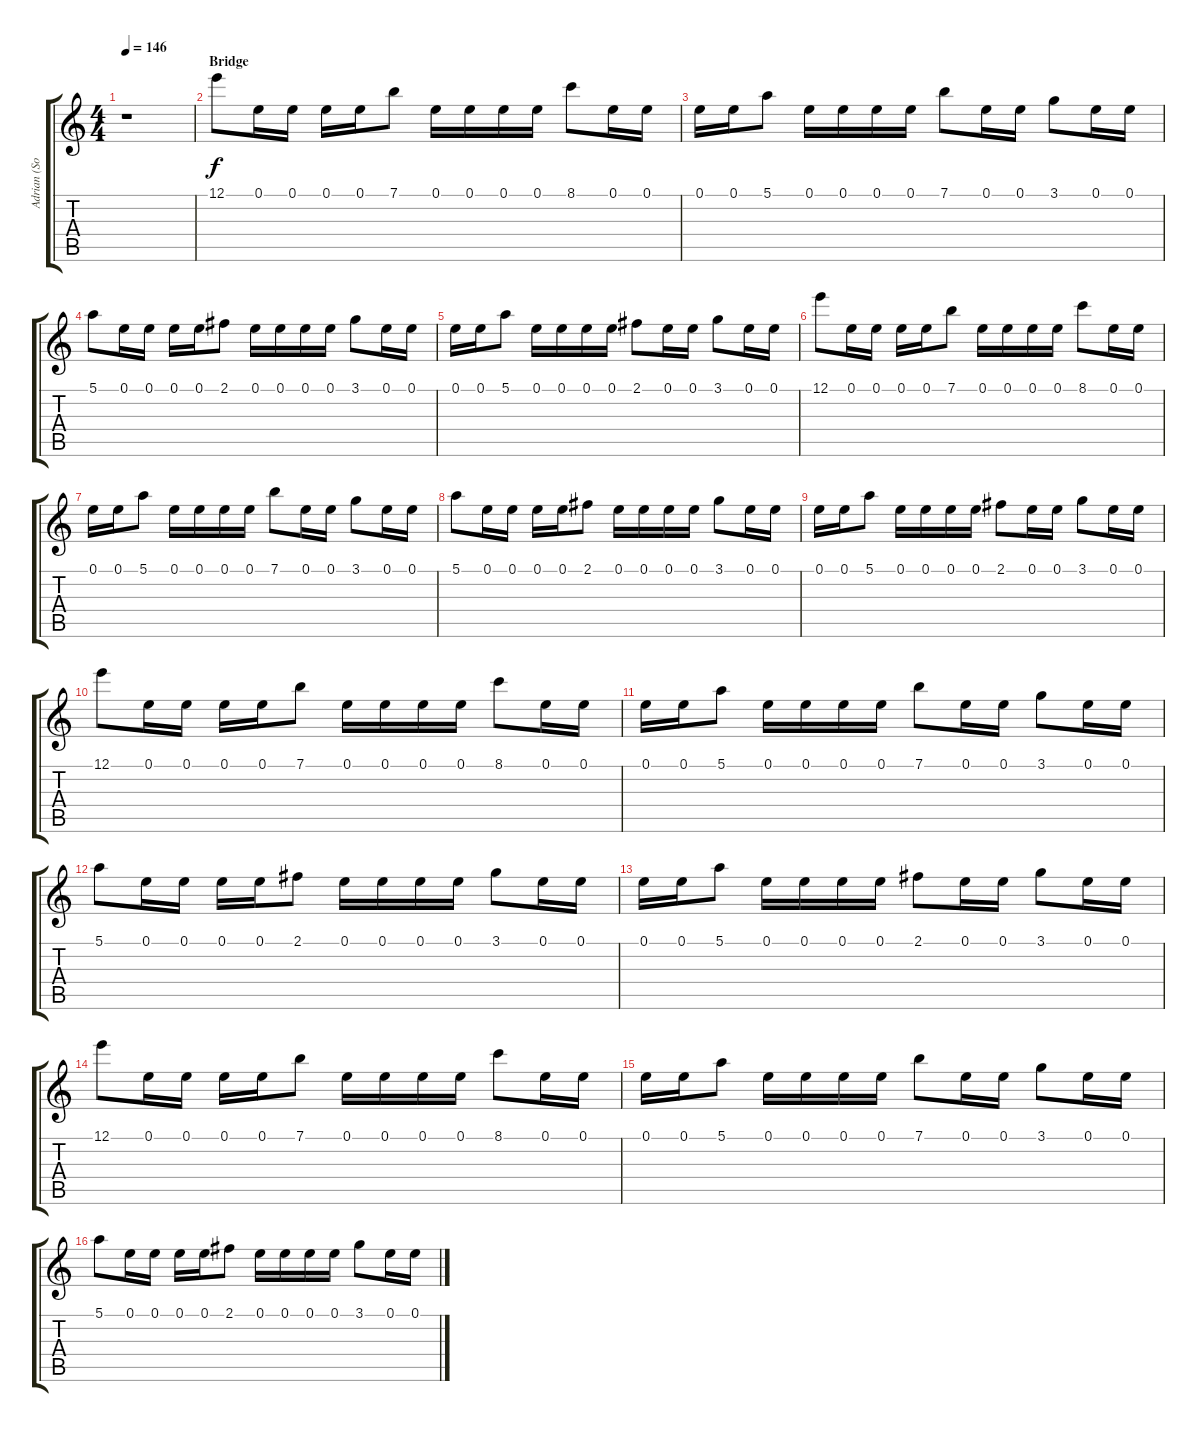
\track ("Adrian (Solo Guitar)" "Adrian (So") {instrument distortionguitar}
\staff {score tabs}
\tuning (E4 B3 G3 D3 A2 E2) {hide}
\ts (4 4)
\tempo 146
\clef g2
\ks c
r.1{dy f} |
\section ("" "Bridge")
12.1.8 0.1.16 0.1.16 0.1.16 0.1.16 7.1.8 0.1.16 0.1.16 0.1.16 0.1.16 8.1.8 0.1.16 0.1.16 |
0.1.16 0.1.16 5.1.8 0.1.16 0.1.16 0.1.16 0.1.16 7.1.8 0.1.16 0.1.16 3.1.8 0.1.16 0.1.16 |
5.1.8 0.1.16 0.1.16 0.1.16 0.1.16 2.1.8 0.1.16 0.1.16 0.1.16 0.1.16 3.1.8 0.1.16 0.1.16 |
0.1.16 0.1.16 5.1.8 0.1.16 0.1.16 0.1.16 0.1.16 2.1.8 0.1.16 0.1.16 3.1.8 0.1.16 0.1.16 |
12.1.8 0.1.16 0.1.16 0.1.16 0.1.16 7.1.8 0.1.16 0.1.16 0.1.16 0.1.16 8.1.8 0.1.16 0.1.16 |
0.1.16 0.1.16 5.1.8 0.1.16 0.1.16 0.1.16 0.1.16 7.1.8 0.1.16 0.1.16 3.1.8 0.1.16 0.1.16 |
5.1.8 0.1.16 0.1.16 0.1.16 0.1.16 2.1.8 0.1.16 0.1.16 0.1.16 0.1.16 3.1.8 0.1.16 0.1.16 |
0.1.16 0.1.16 5.1.8 0.1.16 0.1.16 0.1.16 0.1.16 2.1.8 0.1.16 0.1.16 3.1.8 0.1.16 0.1.16 |
12.1.8 0.1.16 0.1.16 0.1.16 0.1.16 7.1.8 0.1.16 0.1.16 0.1.16 0.1.16 8.1.8 0.1.16 0.1.16 |
0.1.16 0.1.16 5.1.8 0.1.16 0.1.16 0.1.16 0.1.16 7.1.8 0.1.16 0.1.16 3.1.8 0.1.16 0.1.16 |
5.1.8 0.1.16 0.1.16 0.1.16 0.1.16 2.1.8 0.1.16 0.1.16 0.1.16 0.1.16 3.1.8 0.1.16 0.1.16 |
0.1.16 0.1.16 5.1.8 0.1.16 0.1.16 0.1.16 0.1.16 2.1.8 0.1.16 0.1.16 3.1.8 0.1.16 0.1.16 |
12.1.8 0.1.16 0.1.16 0.1.16 0.1.16 7.1.8 0.1.16 0.1.16 0.1.16 0.1.16 8.1.8 0.1.16 0.1.16 |
0.1.16 0.1.16 5.1.8 0.1.16 0.1.16 0.1.16 0.1.16 7.1.8 0.1.16 0.1.16 3.1.8 0.1.16 0.1.16 |
5.1.8 0.1.16 0.1.16 0.1.16 0.1.16 2.1.8 0.1.16 0.1.16 0.1.16 0.1.16 3.1.8 0.1.16 0.1.16
